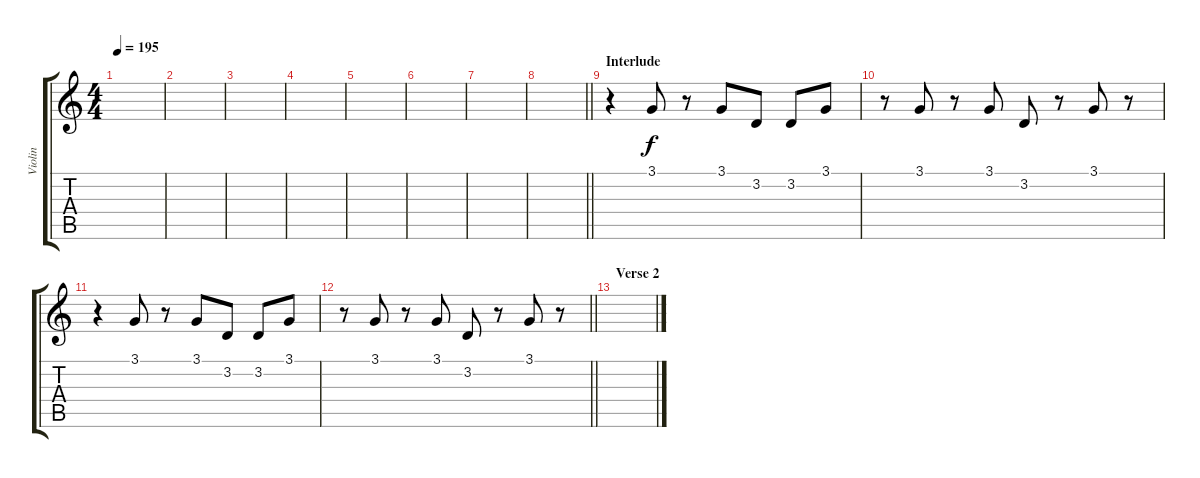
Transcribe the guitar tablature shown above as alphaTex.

\track ("Violin" "Violin") {instrument tremolostrings}
\staff {score tabs}
\tuning (E4 B3 G3 D3 A2 E2) {hide}
\ts (4 4)
\tempo 195
\clef g2
\ks c
|
|
|
|
|
|
|
\barLineRight lightlight
|
\section ("" "Interlude")
r.4 3.1.8 r.8 3.1.8 3.2.8 3.2.8 3.1.8 |
r.8 3.1.8 r.8 3.1.8 3.2.8 r.8 3.1.8 r.8 |
r.4 3.1.8 r.8 3.1.8 3.2.8 3.2.8 3.1.8 |
\barLineRight lightlight
r.8 3.1.8 r.8 3.1.8 3.2.8 r.8 3.1.8 r.8 |
\section ("" "Verse 2")
